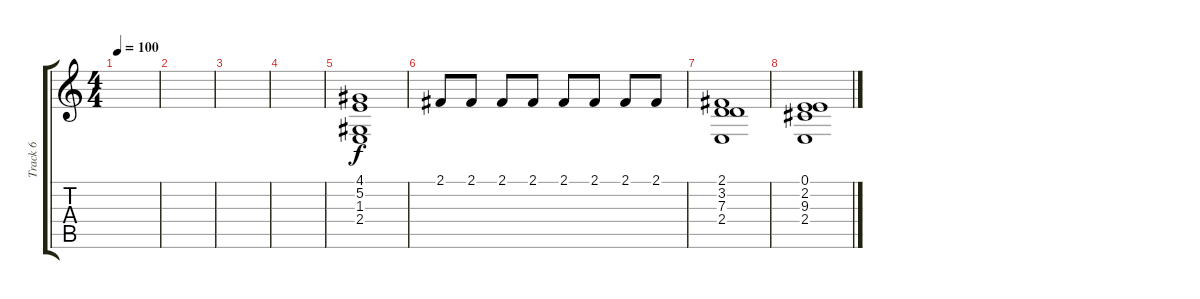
\track ("Track 6" "Track 6") {instrument choiraahs}
\staff {score tabs}
\tuning (E4 B3 G3 D3 A2 E2) {hide}
\ts (4 4)
\tempo 100
\clef g2
\ks c
|
|
|
|
(4.1 5.2 1.3 2.4).1 |
2.1.8 2.1.8 2.1.8 2.1.8 2.1.8 2.1.8 2.1.8 2.1.8 |
(2.1 3.2 7.3 2.4).1 |
(0.1 2.2 9.3 2.4).1
